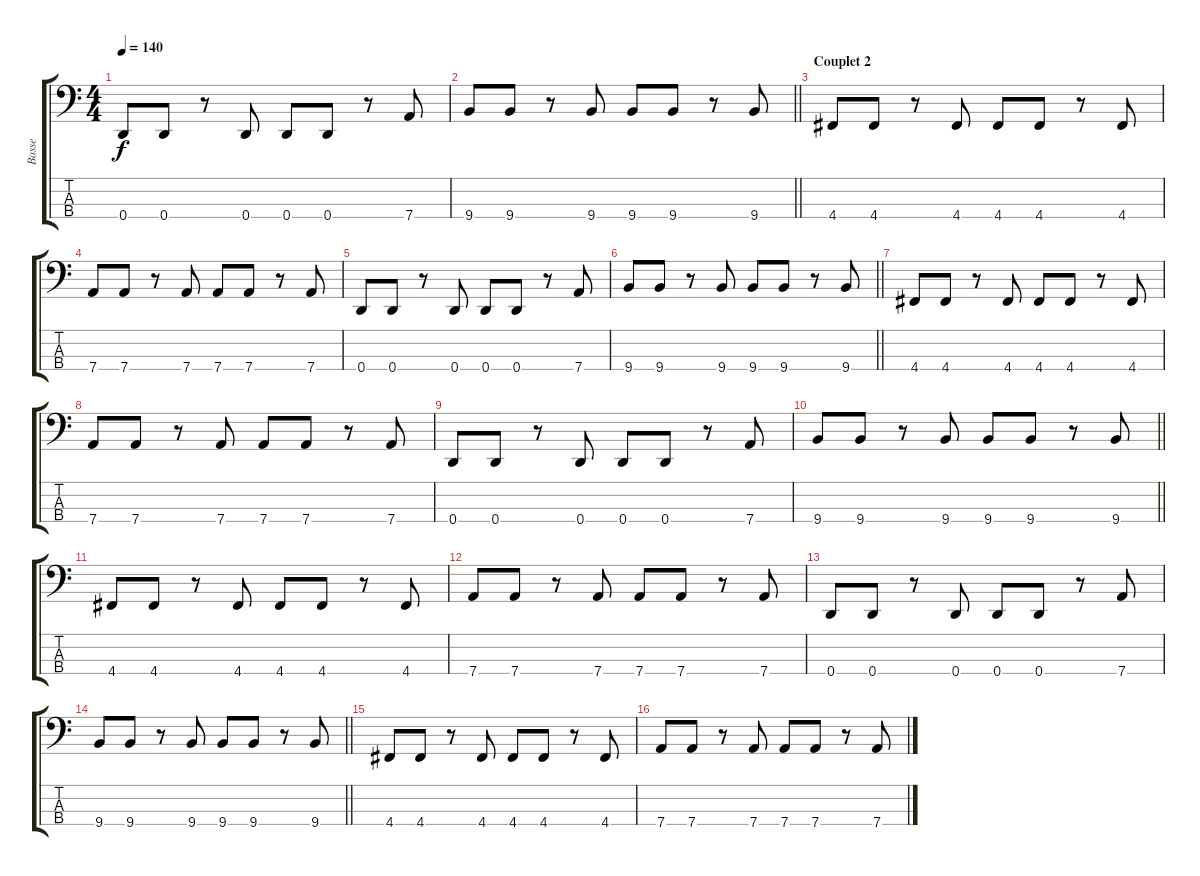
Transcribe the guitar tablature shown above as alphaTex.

\track ("Basse" "Basse") {instrument electricbassfinger}
\staff {score tabs}
\tuning (G2 D2 A1 D1) {hide}
\ts (4 4)
\tempo 140
\clef f4
\ks c
0.4.8{dy f} 0.4.8 r.8 0.4.8 0.4.8 0.4.8 r.8 7.4.8 |
\barLineRight lightlight
9.4.8 9.4.8 r.8 9.4.8 9.4.8 9.4.8 r.8 9.4.8 |
\section ("" "Couplet 2")
4.4.8 4.4.8 r.8 4.4.8 4.4.8 4.4.8 r.8 4.4.8 |
7.4.8 7.4.8 r.8 7.4.8 7.4.8 7.4.8 r.8 7.4.8 |
0.4.8 0.4.8 r.8 0.4.8 0.4.8 0.4.8 r.8 7.4.8 |
\barLineRight lightlight
9.4.8 9.4.8 r.8 9.4.8 9.4.8 9.4.8 r.8 9.4.8 |
4.4.8 4.4.8 r.8 4.4.8 4.4.8 4.4.8 r.8 4.4.8 |
7.4.8 7.4.8 r.8 7.4.8 7.4.8 7.4.8 r.8 7.4.8 |
0.4.8 0.4.8 r.8 0.4.8 0.4.8 0.4.8 r.8 7.4.8 |
\barLineRight lightlight
9.4.8 9.4.8 r.8 9.4.8 9.4.8 9.4.8 r.8 9.4.8 |
4.4.8 4.4.8 r.8 4.4.8 4.4.8 4.4.8 r.8 4.4.8 |
7.4.8 7.4.8 r.8 7.4.8 7.4.8 7.4.8 r.8 7.4.8 |
0.4.8 0.4.8 r.8 0.4.8 0.4.8 0.4.8 r.8 7.4.8 |
\barLineRight lightlight
9.4.8 9.4.8 r.8 9.4.8 9.4.8 9.4.8 r.8 9.4.8 |
4.4.8 4.4.8 r.8 4.4.8 4.4.8 4.4.8 r.8 4.4.8 |
7.4.8 7.4.8 r.8 7.4.8 7.4.8 7.4.8 r.8 7.4.8
